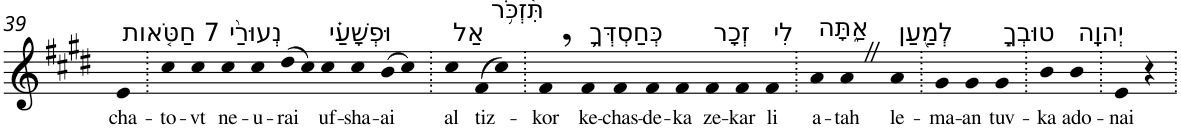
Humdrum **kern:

**kern	**text
*part1	*part1
*staff1	*staff1
*I"Piano	*
*I'Pno	*
!!LO:PB:g=z
*clefG2	*
*k[f#c#g#d#]	*
*E:	*
=39	=39
!LO:TX:a:t=7 חַטֹּ֤אות	!
!	!LO:LY:b
4e	cha-
=40.	=40.
!	!LO:LY:b
4cc#	-to-
!	!LO:LY:b
4cc#	-vt
!LO:TX:a:t=נְעוּרַ֨י	!
!	!LO:LY:b
4cc#	ne-
!	!LO:LY:b
4cc#	-u-
!	!LO:LY:b
(>8dd#	-rai
8cc#)	.
!LO:TX:a:t=וּפְשָׁעַ֗י	!
!	!LO:LY:b
4cc#	uf-
!	!LO:LY:b
4cc#	-sha-
!	!LO:LY:b
(>8b	-ai
8cc#)	.
=41.	=41.
!LO:TX:a:t=אַל	!
!	!LO:LY:b
4cc#	al
!LO:TX:a:t=תִּ֫זְכֹּ֥ר	!
!	!LO:LY:b
(>8f#	tiz-
8cc#)	.
=42.	=42.
!	!LO:LY:b
4f#,	-kor
!LO:TX:a:t=כְּחַסְדְּךָ֥	!
!	!LO:LY:b
4f#	ke-
!	!LO:LY:b
4f#	-chas-
!	!LO:LY:b
4f#	-de-
!	!LO:LY:b
4f#	-ka
!LO:TX:a:t=זְכָר	!
!	!LO:LY:b
4f#	ze-
!	!LO:LY:b
4f#	-kar
!LO:TX:a:t=לִי	!
!	!LO:LY:b
4f#	li
=43.	=43.
!LO:TX:a:t=אַ֑תָּה	!
!	!LO:LY:b
4a	a-
!	!LO:LY:b
4aZ	-tah
!LO:TX:a:t=לְמַ֖עַן	!
!	!LO:LY:b
4a	le-
=44.	=44.
!	!LO:LY:b
4g#	-ma-
!	!LO:LY:b
4g#	-an
!LO:TX:a:t=טוּבְךָ֣	!
!	!LO:LY:b
4g#	tuv-
=45.	=45.
!	!LO:LY:b
4b	-ka
!LO:TX:a:t=יְהוָֽה	!
!	!LO:LY:b
4b	ado-
=46.	=46.
!	!LO:LY:b
4e	-nai
4r	.
=.	=.
*-	*-
